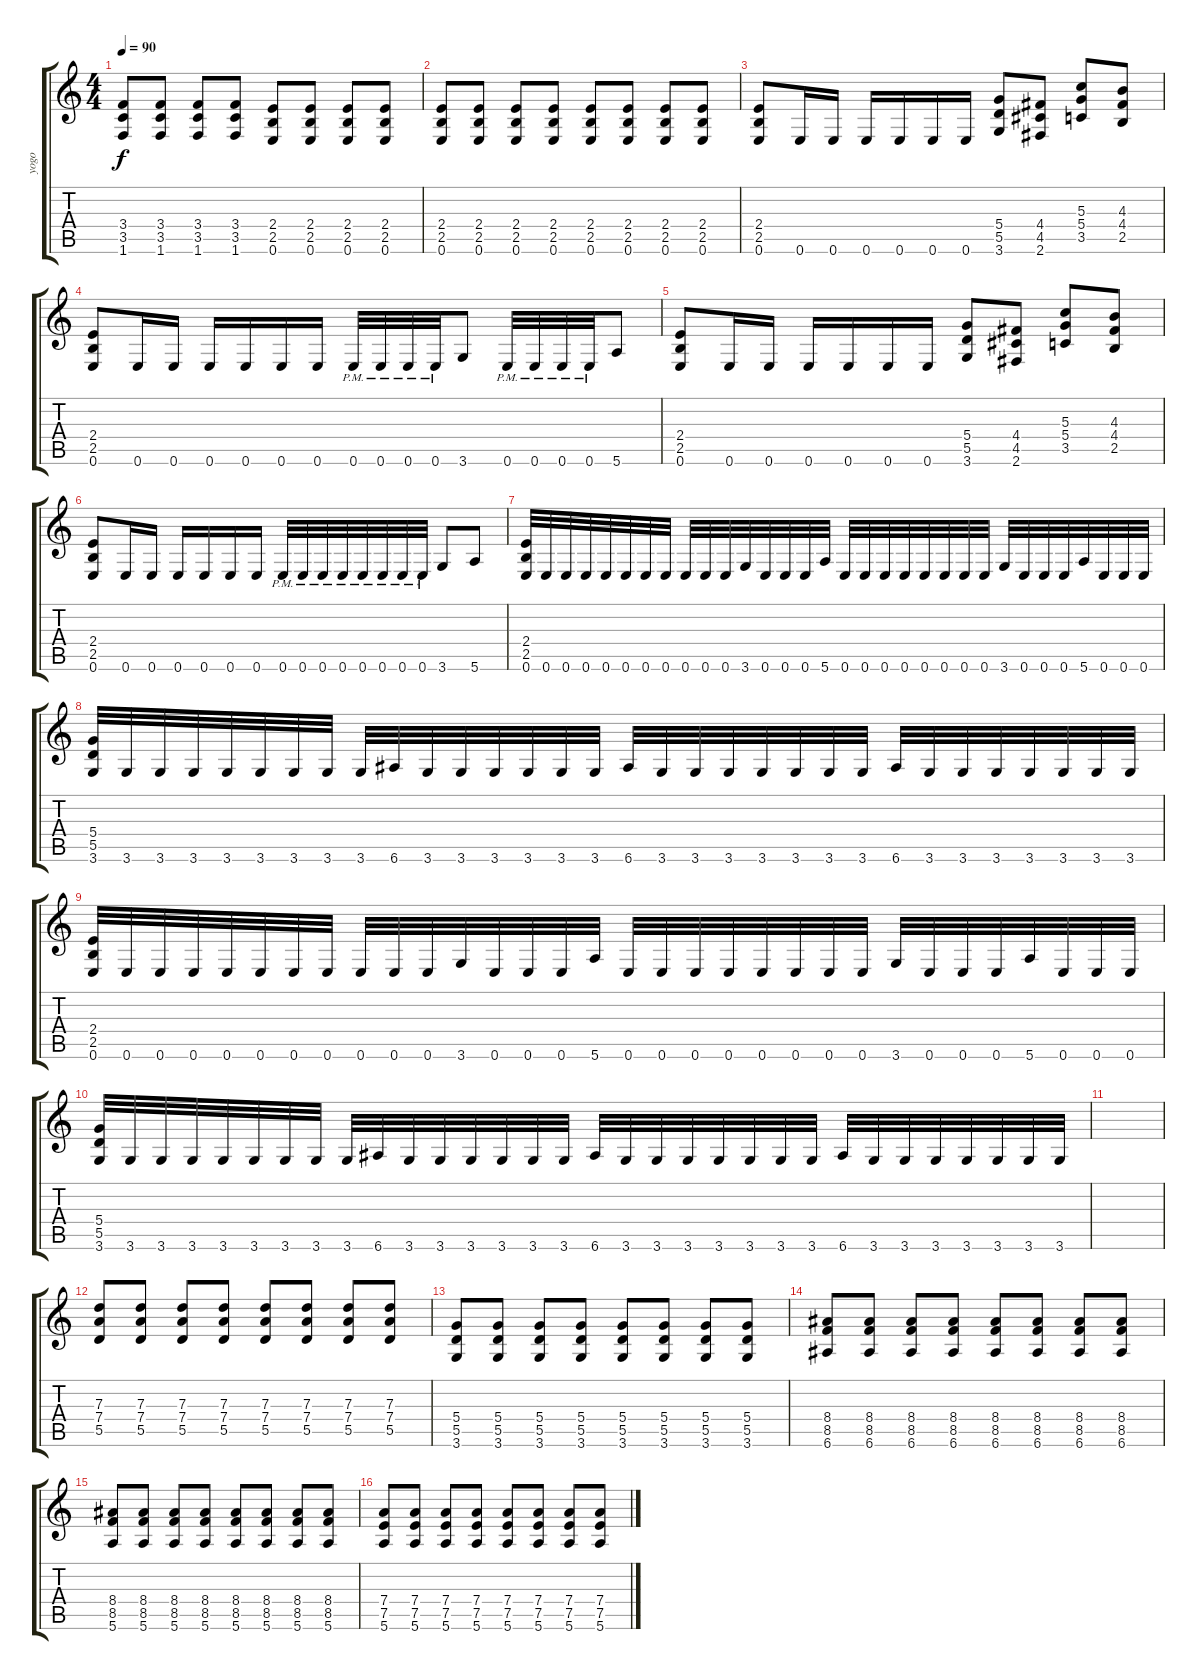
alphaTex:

\track ("yogo" "yogo") {instrument overdrivenguitar}
\staff {score tabs}
\tuning (E4 B3 G3 D3 A2 E2) {hide}
\ts (4 4)
\tempo 90
\clef g2
\ks c
(3.4 3.5 1.6).8{dy f} (3.4 3.5 1.6).8 (3.4 3.5 1.6).8 (3.4 3.5 1.6).8 (2.4 2.5 0.6).8 (2.4 2.5 0.6).8 (2.4 2.5 0.6).8 (2.4 2.5 0.6).8 |
(2.4 2.5 0.6).8 (2.4 2.5 0.6).8 (2.4 2.5 0.6).8 (2.4 2.5 0.6).8 (2.4 2.5 0.6).8 (2.4 2.5 0.6).8 (2.4 2.5 0.6).8 (2.4 2.5 0.6).8 |
(2.4 2.5 0.6).8 0.6.16 0.6.16 0.6.16 0.6.16 0.6.16 0.6.16 (5.4 5.5 3.6).8 (4.4 4.5 2.6).8 (5.3 5.4 3.5).8 (4.3 4.4 2.5).8 |
(2.4 2.5 0.6).8 0.6.16 0.6.16 0.6.16 0.6.16 0.6.16 0.6.16 0.6{pm}.32 0.6{pm}.32 0.6{pm}.32 0.6{pm}.32 3.6.8 0.6{pm}.32 0.6{pm}.32 0.6{pm}.32 0.6{pm}.32 5.6.8 |
(2.4 2.5 0.6).8 0.6.16 0.6.16 0.6.16 0.6.16 0.6.16 0.6.16 (5.4 5.5 3.6).8 (4.4 4.5 2.6).8 (5.3 5.4 3.5).8 (4.3 4.4 2.5).8 |
(2.4 2.5 0.6).8 0.6.16 0.6.16 0.6.16 0.6.16 0.6.16 0.6.16 0.6{pm}.32 0.6{pm}.32 0.6{pm}.32 0.6{pm}.32 0.6{pm}.32 0.6{pm}.32 0.6{pm}.32 0.6{pm}.32 3.6.8 5.6.8 |
(2.4 2.5 0.6).32 0.6.32 0.6.32 0.6.32 0.6.32 0.6.32 0.6.32 0.6.32 0.6.32 0.6.32 0.6.32 3.6.32 0.6.32 0.6.32 0.6.32 5.6.32 0.6.32 0.6.32 0.6.32 0.6.32 0.6.32 0.6.32 0.6.32 0.6.32 3.6.32 0.6.32 0.6.32 0.6.32 5.6.32 0.6.32 0.6.32 0.6.32 |
(5.4 5.5 3.6).32 3.6.32 3.6.32 3.6.32 3.6.32 3.6.32 3.6.32 3.6.32 3.6.32 6.6.32 3.6.32 3.6.32 3.6.32 3.6.32 3.6.32 3.6.32 6.6.32 3.6.32 3.6.32 3.6.32 3.6.32 3.6.32 3.6.32 3.6.32 6.6.32 3.6.32 3.6.32 3.6.32 3.6.32 3.6.32 3.6.32 3.6.32 |
(2.4 2.5 0.6).32 0.6.32 0.6.32 0.6.32 0.6.32 0.6.32 0.6.32 0.6.32 0.6.32 0.6.32 0.6.32 3.6.32 0.6.32 0.6.32 0.6.32 5.6.32 0.6.32 0.6.32 0.6.32 0.6.32 0.6.32 0.6.32 0.6.32 0.6.32 3.6.32 0.6.32 0.6.32 0.6.32 5.6.32 0.6.32 0.6.32 0.6.32 |
(5.4 5.5 3.6).32 3.6.32 3.6.32 3.6.32 3.6.32 3.6.32 3.6.32 3.6.32 3.6.32 6.6.32 3.6.32 3.6.32 3.6.32 3.6.32 3.6.32 3.6.32 6.6.32 3.6.32 3.6.32 3.6.32 3.6.32 3.6.32 3.6.32 3.6.32 6.6.32 3.6.32 3.6.32 3.6.32 3.6.32 3.6.32 3.6.32 3.6.32 |
|
(7.3 7.4 5.5).8 (7.3 7.4 5.5).8 (7.3 7.4 5.5).8 (7.3 7.4 5.5).8 (7.3 7.4 5.5).8 (7.3 7.4 5.5).8 (7.3 7.4 5.5).8 (7.3 7.4 5.5).8 |
(5.4 5.5 3.6).8 (5.4 5.5 3.6).8 (5.4 5.5 3.6).8 (5.4 5.5 3.6).8 (5.4 5.5 3.6).8 (5.4 5.5 3.6).8 (5.4 5.5 3.6).8 (5.4 5.5 3.6).8 |
(8.4 8.5 6.6).8 (8.4 8.5 6.6).8 (8.4 8.5 6.6).8 (8.4 8.5 6.6).8 (8.4 8.5 6.6).8 (8.4 8.5 6.6).8 (8.4 8.5 6.6).8 (8.4 8.5 6.6).8 |
(8.4 8.5 5.6).8 (8.4 8.5 5.6).8 (8.4 8.5 5.6).8 (8.4 8.5 5.6).8 (8.4 8.5 5.6).8 (8.4 8.5 5.6).8 (8.4 8.5 5.6).8 (8.4 8.5 5.6).8 |
(7.4 7.5 5.6).8 (7.4 7.5 5.6).8 (7.4 7.5 5.6).8 (7.4 7.5 5.6).8 (7.4 7.5 5.6).8 (7.4 7.5 5.6).8 (7.4 7.5 5.6).8 (7.4 7.5 5.6).8
